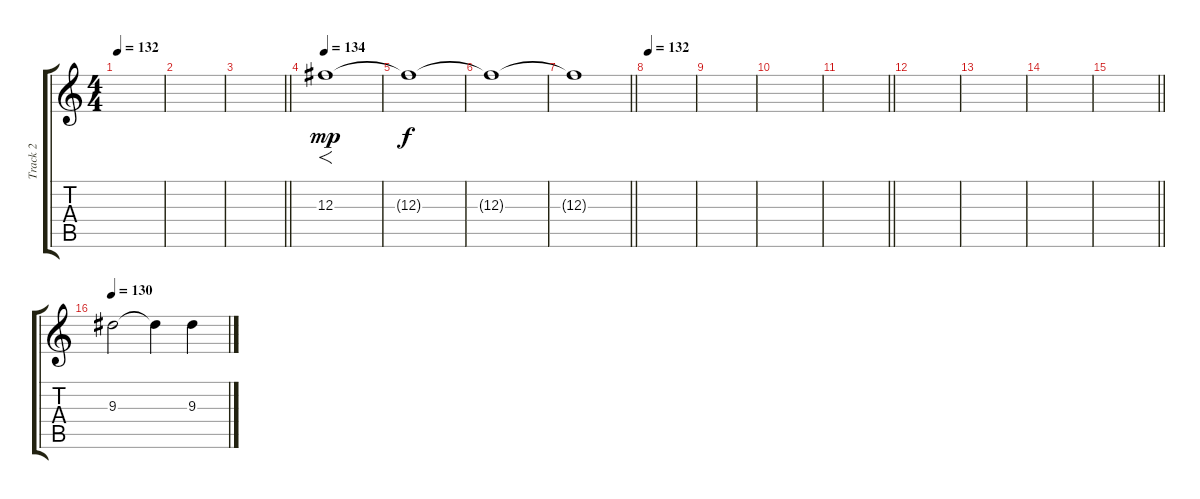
\track ("Track 2" "Track 2") {instrument distortionguitar}
\staff {score tabs}
\tuning (Eb4 Bb3 Gb3 Db3 Ab2 Eb2) {hide}
\ts (4 4)
\tempo 132
\clef g2
\ks c
|
|
\barLineRight lightlight
|
\section ("" "")
\tempo 134
12.3.1{f dy mp} |
12.3{t}.1{dy f} |
12.3{t}.1 |
\barLineRight lightlight
12.3{t}.1 |
\section ("" "")
\tempo 132
|
|
|
\barLineRight lightlight
|
\section ("" "")
|
|
|
\barLineRight lightlight
|
\section ("" "")
\tempo 130
9.3.2 9.3{t}.4 9.3{ss}.4
